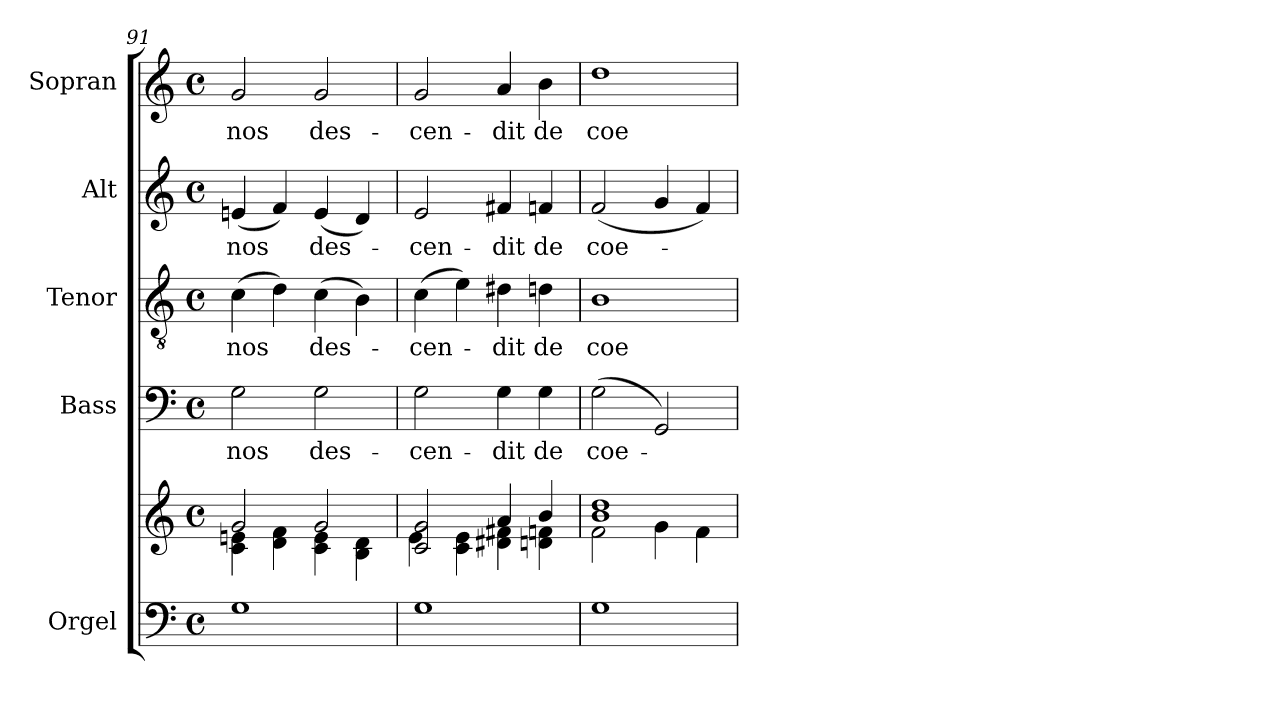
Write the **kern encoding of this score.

**kern	**kern	**kern	**text	**kern	**text	**kern	**text	**kern	**text
*part5	*part5	*part4	*part4	*part3	*part3	*part2	*part2	*part1	*part1
*staff6	*staff5	*staff4	*staff4	*staff3	*staff3	*staff2	*staff2	*staff1	*staff1
*I"Orgel	*	*I"Bass	*	*I"Tenor	*	*I"Alt	*	*I"Sopran	*
*I'Org.	*	*I'B.	*	*I'T.	*	*I'A.	*	*I'S.	*
*clefF4	*clefG2	*clefF4	*	*clefGv2	*	*clefG2	*	*clefG2	*
*k[]	*k[]	*k[]	*	*k[]	*	*k[]	*	*k[]	*
*C:	*C:	*C:	*	*C:	*	*C:	*	*C:	*
*M4/4	*M4/4	*M4/4	*	*M4/4	*	*M4/4	*	*M4/4	*
*met(c)	*met(c)	*met(c)	*	*met(c)	*	*met(c)	*	*met(c)	*
=91	=91	=91	=91	=91	=91	=91	=91	=91	=91
*	*^	*	*	*	*	*	*	*	*
!	!	!	!	!LO:LY:b	!	!LO:LY:b	!	!LO:LY:b	!	!LO:LY:b
1G	2g/	4c\ 4en\	2G\	nos	(>4c\	nos	(<4en/	nos	2g/	nos
.	.	4d\ 4f\	.	.	4d\)	.	4f/)	.	.	.
!	!	!	!	!LO:LY:b	!	!LO:LY:b	!	!LO:LY:b	!	!LO:LY:b
.	2g/	4c\ 4e\	2G\	des-	(>4c\	des-	(<4e/	des-	2g/	des-
.	.	4B\ 4d\	.	.	4B\)	.	4d/)	.	.	.
=92	=92	=92	=92	=92	=92	=92	=92	=92	=92	=92
!	!	!	!	!LO:LY:b	!	!LO:LY:b	!	!LO:LY:b	!	!LO:LY:b
1G	2c/ 2g/	4e\	2G\	-cen-	(>4c\	-cen-	2e/	-cen-	2g/	-cen-
.	.	4c\ 4e\	.	.	4e\)	.	.	.	.	.
!	!	!	!	!LO:LY:b	!	!LO:LY:b	!	!LO:LY:b	!	!LO:LY:b
.	4a/	4d#X\ 4f#X\	4G\	-dit	4d#X\	-dit	4f#X/	-dit	4a/	-dit
!	!	!	!	!LO:LY:b	!	!LO:LY:b	!	!LO:LY:b	!	!LO:LY:b
.	4b/	4dn\ 4fn\	4G\	de	4dn\	de	4fn/	de	4b\	de
!!LO:PB:g=z
=93	=93	=93	=93	=93	=93	=93	=93	=93	=93	=93
!	!	!	!	!LO:LY:b	!	!LO:LY:b	!	!LO:LY:b	!	!LO:LY:b
1G	1b 1dd	2f\	(>2G\	coe-	1B	coe-	(<2f/	coe-	1dd	coe-
.	.	4g\	2GG/)	.	.	.	4g/	.	.	.
.	.	4f\	.	.	.	.	4f/)	.	.	.
*	*v	*v	*	*	*	*	*	*	*	*
=	=	=	=	=	=	=	=	=	=
*-	*-	*-	*-	*-	*-	*-	*-	*-	*-
